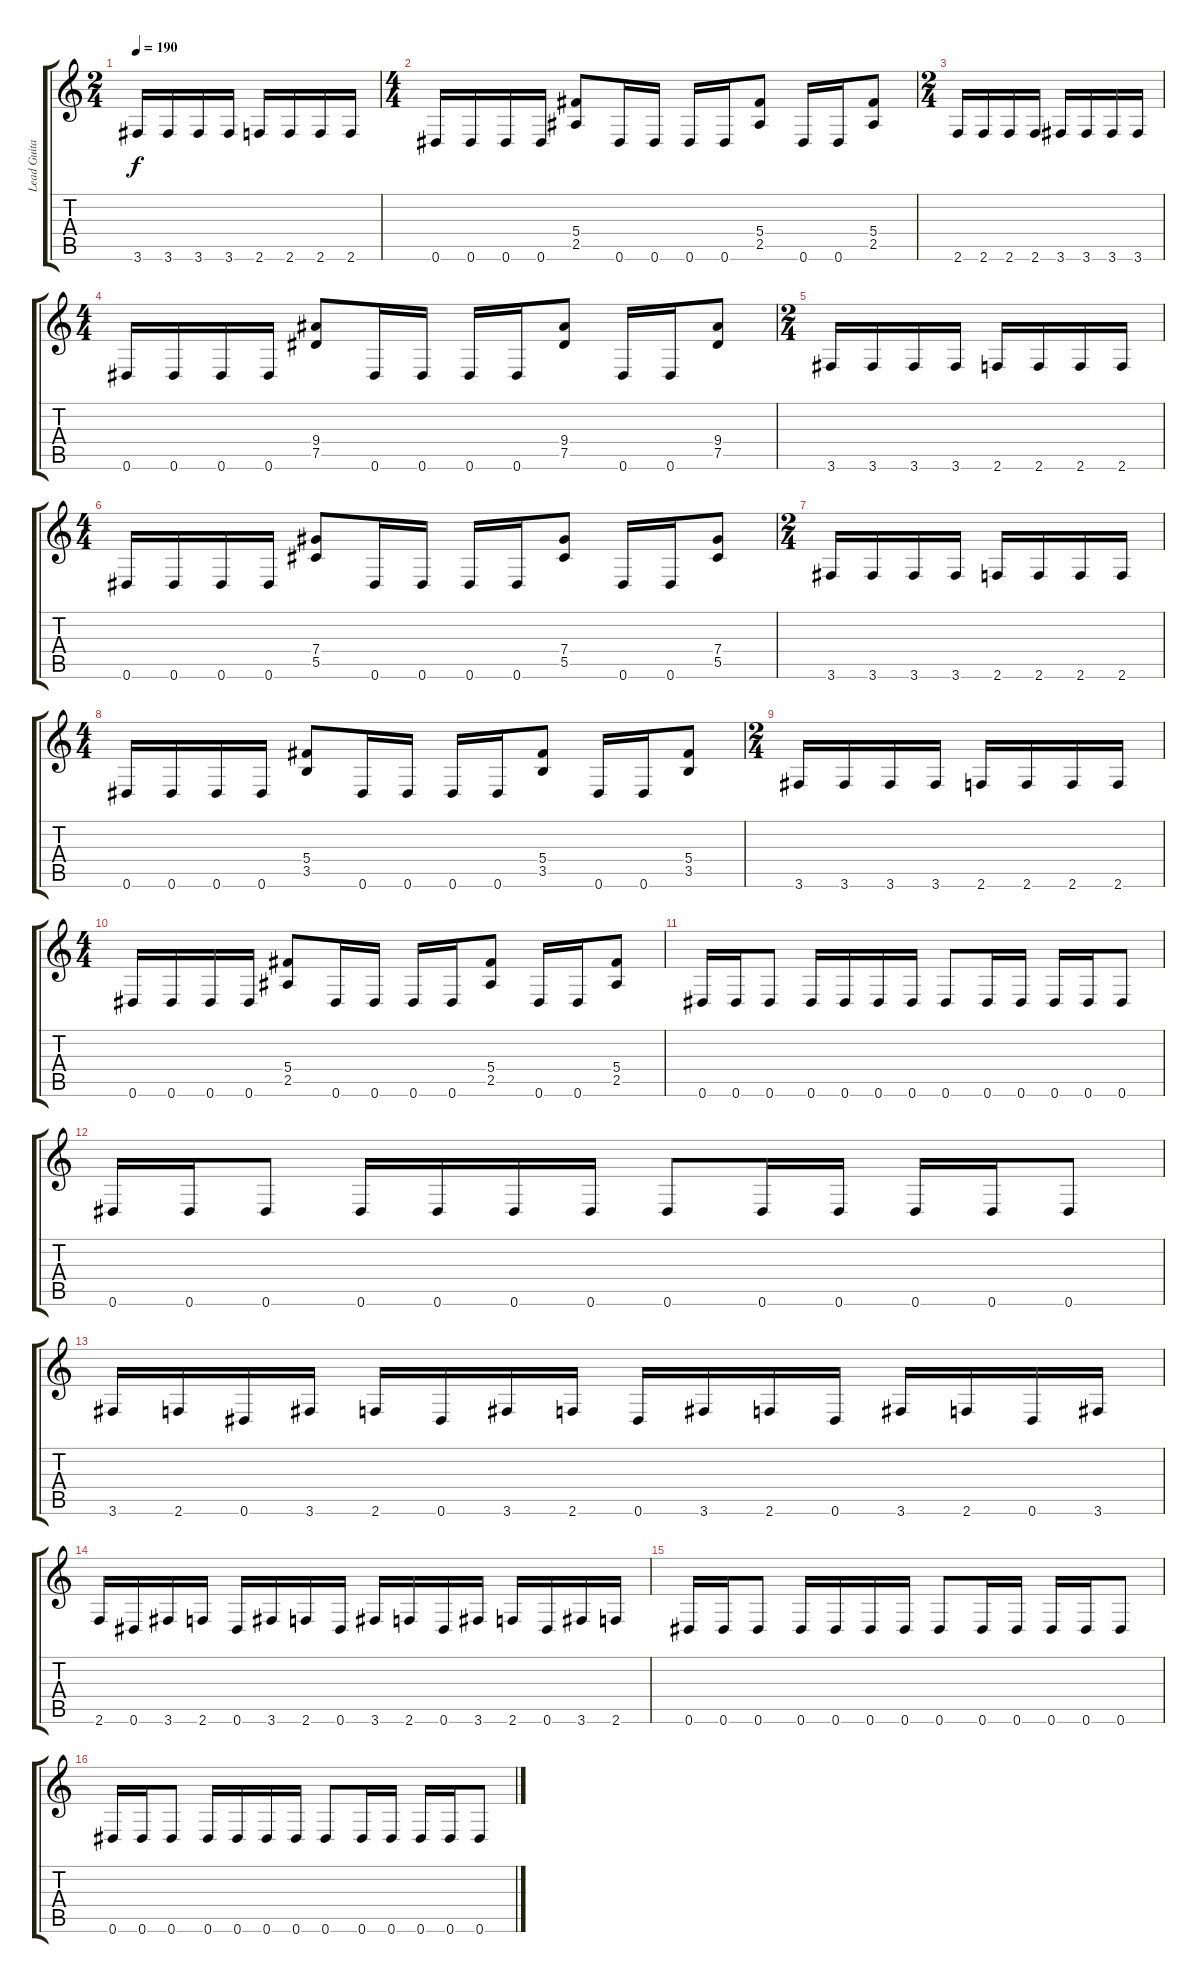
\track ("Lead Guitar" "Lead Guita") {instrument distortionguitar}
\staff {score tabs}
\tuning (Eb4 Bb3 Gb3 Db3 Ab2 Eb2) {hide}
\ts (2 4)
\tempo 190
\clef g2
\ks c
3.6.16{dy f} 3.6.16 3.6.16 3.6.16 2.6.16 2.6.16 2.6.16 2.6.16 |
\ts (4 4)
0.6.16 0.6.16 0.6.16 0.6.16 (5.4 2.5).8 0.6.16 0.6.16 0.6.16 0.6.16 (5.4 2.5).8 0.6.16 0.6.16 (5.4 2.5).8 |
\ts (2 4)
2.6.16 2.6.16 2.6.16 2.6.16 3.6.16 3.6.16 3.6.16 3.6.16 |
\ts (4 4)
0.6.16 0.6.16 0.6.16 0.6.16 (9.4 7.5).8 0.6.16 0.6.16 0.6.16 0.6.16 (9.4 7.5).8 0.6.16 0.6.16 (9.4 7.5).8 |
\ts (2 4)
3.6.16 3.6.16 3.6.16 3.6.16 2.6.16 2.6.16 2.6.16 2.6.16 |
\ts (4 4)
0.6.16 0.6.16 0.6.16 0.6.16 (7.4 5.5).8 0.6.16 0.6.16 0.6.16 0.6.16 (7.4 5.5).8 0.6.16 0.6.16 (7.4 5.5).8 |
\ts (2 4)
3.6.16 3.6.16 3.6.16 3.6.16 2.6.16 2.6.16 2.6.16 2.6.16 |
\ts (4 4)
0.6.16 0.6.16 0.6.16 0.6.16 (5.4 3.5).8 0.6.16 0.6.16 0.6.16 0.6.16 (5.4 3.5).8 0.6.16 0.6.16 (5.4 3.5).8 |
\ts (2 4)
3.6.16 3.6.16 3.6.16 3.6.16 2.6.16 2.6.16 2.6.16 2.6.16 |
\ts (4 4)
0.6.16 0.6.16 0.6.16 0.6.16 (5.4 2.5).8 0.6.16 0.6.16 0.6.16 0.6.16 (5.4 2.5).8 0.6.16 0.6.16 (5.4 2.5).8 |
0.6.16 0.6.16 0.6.8 0.6.16 0.6.16 0.6.16 0.6.16 0.6.8 0.6.16 0.6.16 0.6.16 0.6.16 0.6.8 |
0.6.16 0.6.16 0.6.8 0.6.16 0.6.16 0.6.16 0.6.16 0.6.8 0.6.16 0.6.16 0.6.16 0.6.16 0.6.8 |
3.6.16 2.6.16 0.6.16 3.6.16 2.6.16 0.6.16 3.6.16 2.6.16 0.6.16 3.6.16 2.6.16 0.6.16 3.6.16 2.6.16 0.6.16 3.6.16 |
2.6.16 0.6.16 3.6.16 2.6.16 0.6.16 3.6.16 2.6.16 0.6.16 3.6.16 2.6.16 0.6.16 3.6.16 2.6.16 0.6.16 3.6.16 2.6.16 |
0.6.16 0.6.16 0.6.8 0.6.16 0.6.16 0.6.16 0.6.16 0.6.8 0.6.16 0.6.16 0.6.16 0.6.16 0.6.8 |
0.6.16 0.6.16 0.6.8 0.6.16 0.6.16 0.6.16 0.6.16 0.6.8 0.6.16 0.6.16 0.6.16 0.6.16 0.6.8
